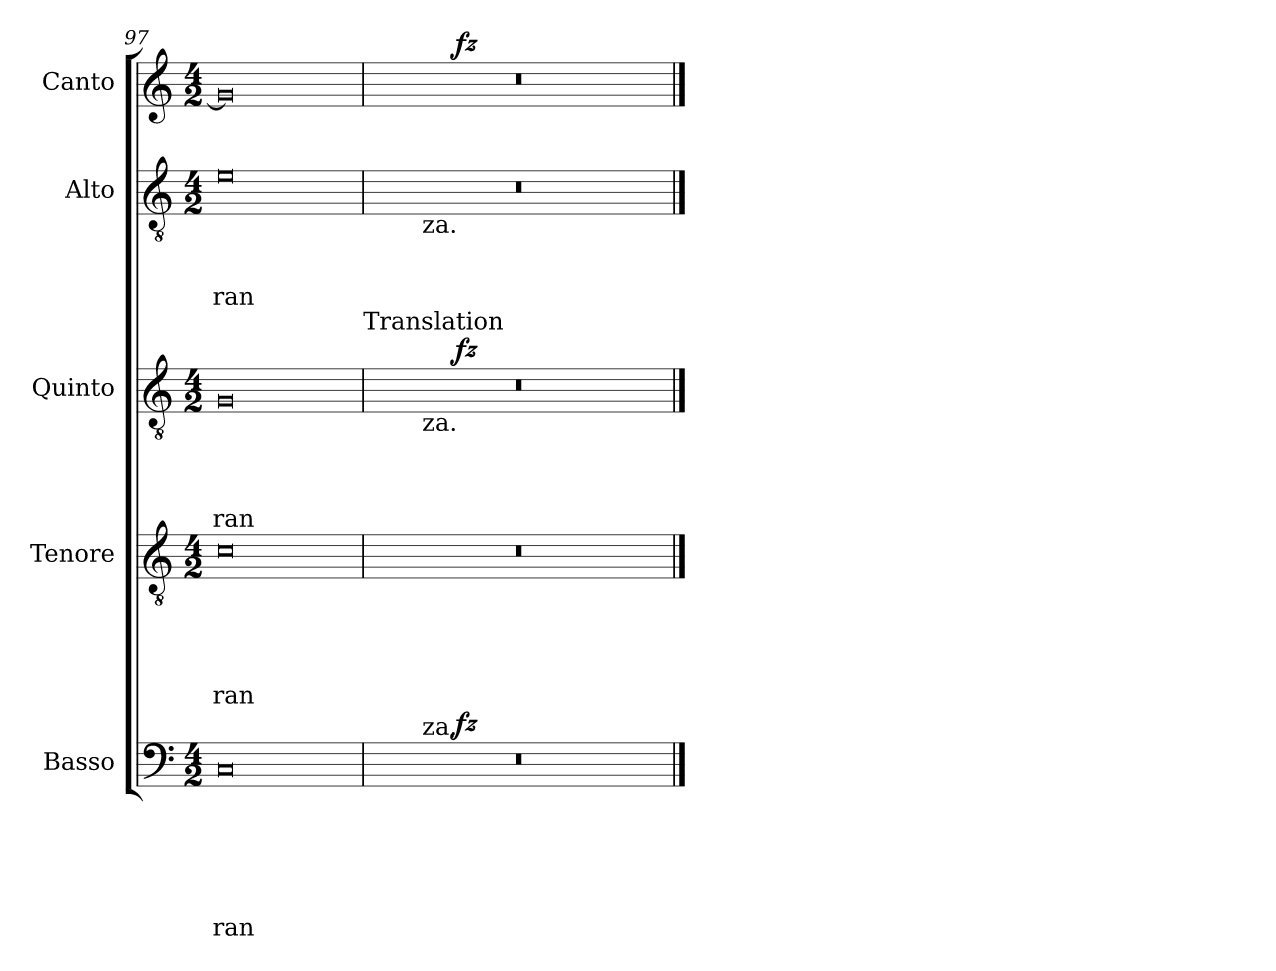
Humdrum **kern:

**kern	**text	**text	**text	**text	**text	**text	**dynam	**kern	**text	**text	**text	**text	**text	**kern	**text	**text	**text	**text	**dynam	**kern	**text	**text	**text	**kern	**text	**dynam
*part5	*part5	*part5	*part5	*part5	*part5	*part5	*part5	*part4	*part4	*part4	*part4	*part4	*part4	*part3	*part3	*part3	*part3	*part3	*part3	*part2	*part2	*part2	*part2	*part1	*part1	*part1
*staff5	*staff5	*staff5	*staff5	*staff5	*staff5	*staff5	*staff5	*staff4	*staff4	*staff4	*staff4	*staff4	*staff4	*staff3	*staff3	*staff3	*staff3	*staff3	*staff3	*staff2	*staff2	*staff2	*staff2	*staff1	*staff1	*staff1
*I"Basso	*	*	*	*	*	*	*	*I"Tenore	*	*	*	*	*	*I"Quinto	*	*	*	*	*	*I"Alto	*	*	*	*I"Canto	*	*
*I'Basso	*	*	*	*	*	*	*	*I'Tenore	*	*	*	*	*	*I'Quinto	*	*	*	*	*	*I'Alto	*	*	*	*I'Canto	*	*
*clefF4	*	*	*	*	*	*	*	*clefGv2	*	*	*	*	*	*clefGv2	*	*	*	*	*	*clefGv2	*	*	*	*clefG2	*	*
*k[]	*	*	*	*	*	*	*	*k[]	*	*	*	*	*	*k[]	*	*	*	*	*	*k[]	*	*	*	*k[]	*	*
*C:	*	*	*	*	*	*	*	*C:	*	*	*	*	*	*C:	*	*	*	*	*	*C:	*	*	*	*C:	*	*
*M4/2	*	*	*	*	*	*	*	*M4/2	*	*	*	*	*	*M4/2	*	*	*	*	*	*M4/2	*	*	*	*M4/2	*	*
=97	=97	=97	=97	=97	=97	=97	=97	=97	=97	=97	=97	=97	=97	=97	=97	=97	=97	=97	=97	=97	=97	=97	=97	=97	=97	=97
!	!	!	!	!	!	!LO:LY:b	!	!	!	!	!	!	!LO:LY:b	!	!	!	!	!LO:LY:b	!	!	!	!	!LO:LY:b	!	!	!
0C	.	.	.	.	.	ran	.	0c	.	.	.	.	ran	0G	.	.	.	ran	.	0e	.	.	ran	0g]	.	.
!	!	!	!	!	!	!	!	!	!	!	!	!	!	!LO:TX:a:t=Translation	!	!	!	!	!	!	!	!	!	!	!	!
=98	=98	=98	=98	=98	=98	=98	=98	=98	=98	=98	=98	=98	=98	=98	=98	=98	=98	=98	=98	=98	=98	=98	=98	=98	=98	=98
*^	*	*	*	*	*	*	*	*	*	*	*	*	*	*^	*	*	*	*	*	*^	*	*	*	*^	*	*
*	*^	*	*	*	*	*	*	*	*	*	*	*	*	*	*	*^	*	*	*	*	*	*	*	*	*	*	*	*	*	*
0r	4ryy	4ryy	.	.	.	.	.	.	.	0r	.	.	.	.	.	0r	4ryy	4ryy	.	.	.	.	.	0r	4ryy	.	.	.	0r	4ryy	.	.
.	8ryy	32ryy	.	.	.	.	.	.	.	.	.	.	.	.	.	.	8ryy	32ryy	.	.	.	.	.	.	32ryy	.	.	.	.	8ryy	.	.
!	!	!	!	!	!	!	!	!	!	!	!	!	!	!	!	!	!	!	!	!	!	!	!	!	!LO:TX:b:t=za.	!	!	!	!	!	!	!
!	!	!	!	!	!	!	!	!	!	!	!	!	!	!	!	!	!	!LO:TX:b:t=za.	!	!	!	!	!	!	!	!	!	!	!	!	!	!
!	!	!LO:TX:a:t=za.	!	!	!	!	!	!	!	!	!	!	!	!	!	!	!	!	!	!	!	!	!	!	!	!	!	!	!	!	!	!
.	.	1ryy	.	.	.	.	.	.	.	.	.	.	.	.	.	.	.	1ryy	.	.	.	.	.	.	1ryy	.	.	.	.	.	.	.
.	32ryy	.	.	.	.	.	.	.	.	.	.	.	.	.	.	.	32ryy	.	.	.	.	.	.	.	.	.	.	.	.	32ryy	.	.
!	!	!	!	!	!	!	!	!	!LO:DY:b	!	!	!	!	!	!	!	!	!	!	!	!	!	!LO:DY:b	!	!	!	!	!	!	!	!	!LO:DY:b
.	1ryy	.	.	.	.	.	.	.	fz	.	.	.	.	.	.	.	1ryy	.	.	.	.	.	fz	.	.	.	.	.	.	1ryy	.	fz
.	.	2ryy	.	.	.	.	.	.	.	.	.	.	.	.	.	.	.	2ryy	.	.	.	.	.	.	2ryy	.	.	.	.	.	.	.
.	2ryy	.	.	.	.	.	.	.	.	.	.	.	.	.	.	.	2ryy	.	.	.	.	.	.	.	.	.	.	.	.	2ryy	.	.
.	.	8..ryy	.	.	.	.	.	.	.	.	.	.	.	.	.	.	.	8..ryy	.	.	.	.	.	.	8..ryy	.	.	.	.	.	.	.
.	16.ryy	.	.	.	.	.	.	.	.	.	.	.	.	.	.	.	16.ryy	.	.	.	.	.	.	.	.	.	.	.	.	16.ryy	.	.
*	*	*	*	*	*	*	*	*	*	*	*	*	*	*	*	*v	*v	*v	*	*	*	*	*	*	*	*	*	*	*v	*v	*	*
*v	*v	*v	*	*	*	*	*	*	*	*	*	*	*	*	*	*	*	*	*	*	*	*v	*v	*	*	*	*	*	*
==	==	==	==	==	==	==	==	==	==	==	==	==	==	==	==	==	==	==	==	==	==	==	==	==	==	==
*-	*-	*-	*-	*-	*-	*-	*-	*-	*-	*-	*-	*-	*-	*-	*-	*-	*-	*-	*-	*-	*-	*-	*-	*-	*-	*-
